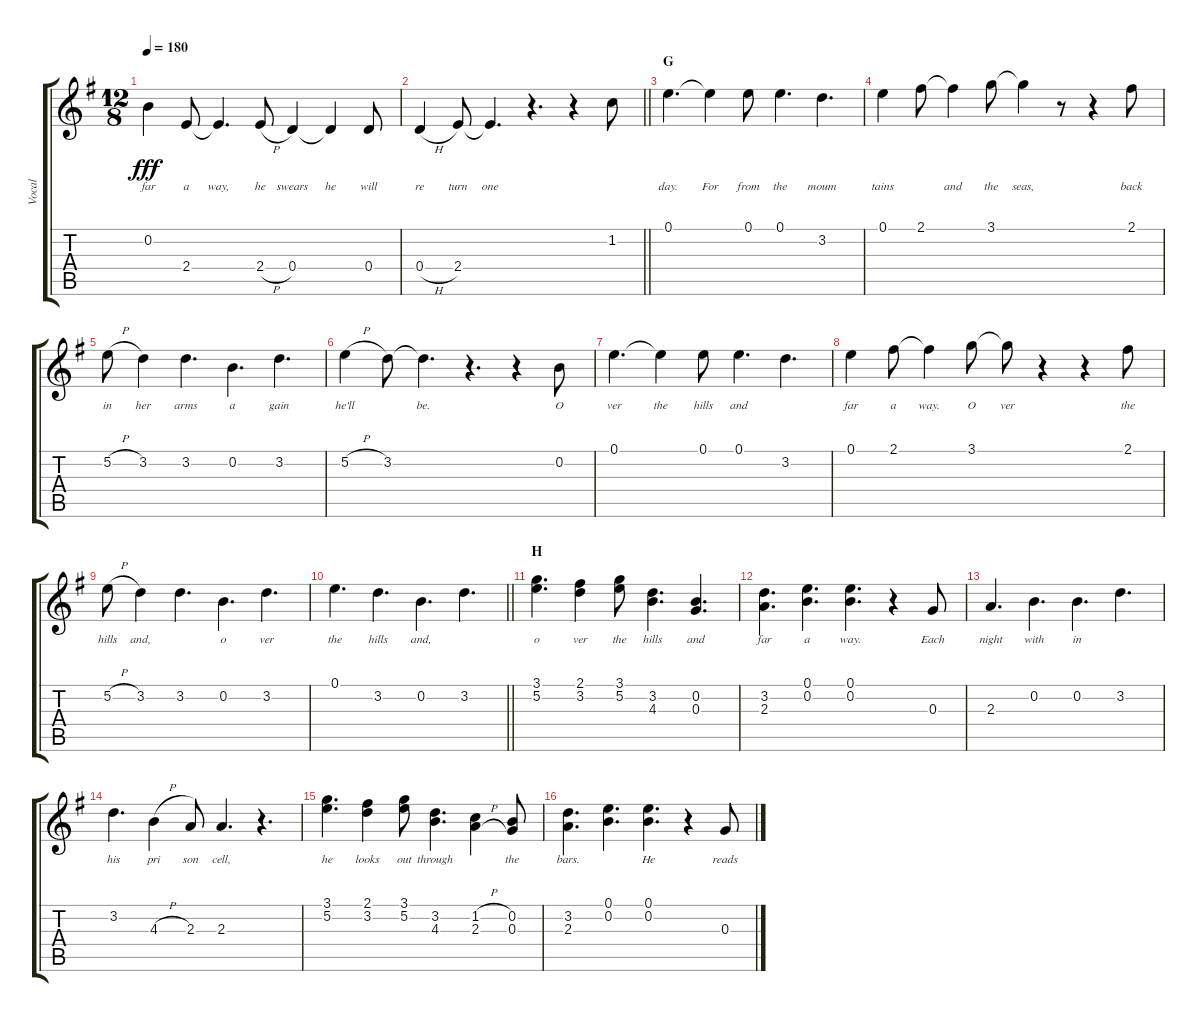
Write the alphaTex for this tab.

\track ("Vocal" "Vocal") {instrument electricbassfinger}
\staff {score tabs}
\tuning (E4 B3 G3 D3 A2 E2) {hide}
\ts (12 8)
\tempo 180
\clef g2
\ks g
0.2.4{lyrics (0 "far") lyrics (1 "") lyrics (2 "") lyrics (3 "") lyrics (4 "") dy fff} 2.4.8{lyrics (0 "a") lyrics (1 "") lyrics (2 "") lyrics (3 "") lyrics (4 "")} 2.4{t}.4{d lyrics (0 "way,") lyrics (1 "") lyrics (2 "") lyrics (3 "") lyrics (4 "")} 2.4{h}.8{lyrics (0 "he") lyrics (1 "") lyrics (2 "") lyrics (3 "") lyrics (4 "")} 0.4.4{lyrics (0 "swears") lyrics (1 "") lyrics (2 "") lyrics (3 "") lyrics (4 "")} 0.4{t}.4{lyrics (0 "he") lyrics (1 "") lyrics (2 "") lyrics (3 "") lyrics (4 "")} 0.4.8{lyrics (0 "will") lyrics (1 "") lyrics (2 "") lyrics (3 "") lyrics (4 "")} |
\barLineRight lightlight
0.4{h}.4{lyrics (0 "re") lyrics (1 "") lyrics (2 "") lyrics (3 "") lyrics (4 "")} 2.4.8{lyrics (0 "turn") lyrics (1 "") lyrics (2 "") lyrics (3 "") lyrics (4 "")} 2.4{t}.4{d lyrics (0 "one") lyrics (1 "") lyrics (2 "") lyrics (3 "") lyrics (4 "")} r.4{d} r.4 1.2.8{lyrics (0 "") lyrics (1 "") lyrics (2 "") lyrics (3 "") lyrics (4 "")} |
\section ("" "G")
0.1.4{d lyrics (0 "day.") lyrics (1 "") lyrics (2 "") lyrics (3 "") lyrics (4 "")} 0.1{t}.4{lyrics (0 "For") lyrics (1 "") lyrics (2 "") lyrics (3 "") lyrics (4 "")} 0.1.8{lyrics (0 "from") lyrics (1 "") lyrics (2 "") lyrics (3 "") lyrics (4 "")} 0.1.4{d lyrics (0 "the") lyrics (1 "") lyrics (2 "") lyrics (3 "") lyrics (4 "")} 3.2.4{d lyrics (0 "moum") lyrics (1 "") lyrics (2 "") lyrics (3 "") lyrics (4 "")} |
0.1.4{lyrics (0 "tains") lyrics (1 "") lyrics (2 "") lyrics (3 "") lyrics (4 "")} 2.1.8{lyrics (0 "") lyrics (1 "") lyrics (2 "") lyrics (3 "") lyrics (4 "")} 2.1{t}.4{lyrics (0 "and") lyrics (1 "") lyrics (2 "") lyrics (3 "") lyrics (4 "")} 3.1.8{lyrics (0 "the") lyrics (1 "") lyrics (2 "") lyrics (3 "") lyrics (4 "")} 3.1{t}.4{lyrics (0 "seas,") lyrics (1 "") lyrics (2 "") lyrics (3 "") lyrics (4 "")} r.8 r.4 2.1.8{lyrics (0 "back") lyrics (1 "") lyrics (2 "") lyrics (3 "") lyrics (4 "")} |
5.2{h}.8{lyrics (0 "in") lyrics (1 "") lyrics (2 "") lyrics (3 "") lyrics (4 "")} 3.2.4{lyrics (0 "her") lyrics (1 "") lyrics (2 "") lyrics (3 "") lyrics (4 "")} 3.2.4{d lyrics (0 "arms") lyrics (1 "") lyrics (2 "") lyrics (3 "") lyrics (4 "")} 0.2.4{d lyrics (0 "a") lyrics (1 "") lyrics (2 "") lyrics (3 "") lyrics (4 "")} 3.2.4{d lyrics (0 "gain") lyrics (1 "") lyrics (2 "") lyrics (3 "") lyrics (4 "")} |
5.2{h}.4{lyrics (0 "he'll") lyrics (1 "") lyrics (2 "") lyrics (3 "") lyrics (4 "")} 3.2.8{lyrics (0 "") lyrics (1 "") lyrics (2 "") lyrics (3 "") lyrics (4 "")} 3.2{t}.4{d lyrics (0 "be.") lyrics (1 "") lyrics (2 "") lyrics (3 "") lyrics (4 "")} r.4{d} r.4 0.2.8{lyrics (0 "O") lyrics (1 "") lyrics (2 "") lyrics (3 "") lyrics (4 "")} |
0.1.4{d lyrics (0 "ver") lyrics (1 "") lyrics (2 "") lyrics (3 "") lyrics (4 "")} 0.1{t}.4{lyrics (0 "the") lyrics (1 "") lyrics (2 "") lyrics (3 "") lyrics (4 "")} 0.1.8{lyrics (0 "hills") lyrics (1 "") lyrics (2 "") lyrics (3 "") lyrics (4 "")} 0.1.4{d lyrics (0 "and") lyrics (1 "") lyrics (2 "") lyrics (3 "") lyrics (4 "")} 3.2.4{d lyrics (0 "") lyrics (1 "") lyrics (2 "") lyrics (3 "") lyrics (4 "")} |
0.1.4{lyrics (0 "far") lyrics (1 "") lyrics (2 "") lyrics (3 "") lyrics (4 "")} 2.1.8{lyrics (0 "a") lyrics (1 "") lyrics (2 "") lyrics (3 "") lyrics (4 "")} 2.1{t}.4{lyrics (0 "way.") lyrics (1 "") lyrics (2 "") lyrics (3 "") lyrics (4 "")} 3.1.8{lyrics (0 "O") lyrics (1 "") lyrics (2 "") lyrics (3 "") lyrics (4 "")} 3.1{t}.8{lyrics (0 "ver") lyrics (1 "") lyrics (2 "") lyrics (3 "") lyrics (4 "")} r.4 r.4 2.1.8{lyrics (0 "the") lyrics (1 "") lyrics (2 "") lyrics (3 "") lyrics (4 "")} |
5.2{h}.8{lyrics (0 "hills") lyrics (1 "") lyrics (2 "") lyrics (3 "") lyrics (4 "")} 3.2.4{lyrics (0 "and,") lyrics (1 "") lyrics (2 "") lyrics (3 "") lyrics (4 "")} 3.2.4{d lyrics (0 "") lyrics (1 "") lyrics (2 "") lyrics (3 "") lyrics (4 "")} 0.2.4{d lyrics (0 "o") lyrics (1 "") lyrics (2 "") lyrics (3 "") lyrics (4 "")} 3.2.4{d lyrics (0 "ver") lyrics (1 "") lyrics (2 "") lyrics (3 "") lyrics (4 "")} |
\barLineRight lightlight
0.1.4{d lyrics (0 "the") lyrics (1 "") lyrics (2 "") lyrics (3 "") lyrics (4 "")} 3.2.4{d lyrics (0 "hills") lyrics (1 "") lyrics (2 "") lyrics (3 "") lyrics (4 "")} 0.2.4{d lyrics (0 "and,") lyrics (1 "") lyrics (2 "") lyrics (3 "") lyrics (4 "")} 3.2.4{d lyrics (0 "") lyrics (1 "") lyrics (2 "") lyrics (3 "") lyrics (4 "")} |
\section ("" "H")
(3.1 5.2).4{d lyrics (0 "o") lyrics (1 "") lyrics (2 "") lyrics (3 "") lyrics (4 "")} (2.1 3.2).4{lyrics (0 "ver") lyrics (1 "") lyrics (2 "") lyrics (3 "") lyrics (4 "")} (3.1 5.2).8{lyrics (0 "the") lyrics (1 "") lyrics (2 "") lyrics (3 "") lyrics (4 "")} (3.2 4.3).4{d lyrics (0 "hills") lyrics (1 "") lyrics (2 "") lyrics (3 "") lyrics (4 "")} (0.2 0.3).4{d lyrics (0 "and") lyrics (1 "") lyrics (2 "") lyrics (3 "") lyrics (4 "")} |
(3.2 2.3).4{d lyrics (0 "far") lyrics (1 "") lyrics (2 "") lyrics (3 "") lyrics (4 "")} (0.1 0.2).4{d lyrics (0 "a") lyrics (1 "") lyrics (2 "") lyrics (3 "") lyrics (4 "")} (0.1 0.2).4{d lyrics (0 "way.") lyrics (1 "") lyrics (2 "") lyrics (3 "") lyrics (4 "")} r.4 0.3.8{lyrics (0 "Each") lyrics (1 "") lyrics (2 "") lyrics (3 "") lyrics (4 "")} |
2.3.4{d lyrics (0 "night") lyrics (1 "") lyrics (2 "") lyrics (3 "") lyrics (4 "")} 0.2.4{d lyrics (0 "with") lyrics (1 "") lyrics (2 "") lyrics (3 "") lyrics (4 "")} 0.2.4{d lyrics (0 "in") lyrics (1 "") lyrics (2 "") lyrics (3 "") lyrics (4 "")} 3.2.4{d lyrics (0 "") lyrics (1 "") lyrics (2 "") lyrics (3 "") lyrics (4 "")} |
3.2.4{d lyrics (0 "his") lyrics (1 "") lyrics (2 "") lyrics (3 "") lyrics (4 "")} 4.3{h}.4{lyrics (0 "pri") lyrics (1 "") lyrics (2 "") lyrics (3 "") lyrics (4 "")} 2.3.8{lyrics (0 "son") lyrics (1 "") lyrics (2 "") lyrics (3 "") lyrics (4 "")} 2.3.4{d lyrics (0 "cell,") lyrics (1 "") lyrics (2 "") lyrics (3 "") lyrics (4 "")} r.4{d} |
(3.1 5.2).4{d lyrics (0 "he") lyrics (1 "") lyrics (2 "") lyrics (3 "") lyrics (4 "")} (2.1 3.2).4{lyrics (0 "looks") lyrics (1 "") lyrics (2 "") lyrics (3 "") lyrics (4 "")} (3.1 5.2).8{lyrics (0 "out") lyrics (1 "") lyrics (2 "") lyrics (3 "") lyrics (4 "")} (3.2 4.3).4{d lyrics (0 "through") lyrics (1 "") lyrics (2 "") lyrics (3 "") lyrics (4 "")} (1.2{h} 2.3{h}).4{lyrics (0 "") lyrics (1 "") lyrics (2 "") lyrics (3 "") lyrics (4 "")} (0.2 0.3).8{lyrics (0 "the") lyrics (1 "") lyrics (2 "") lyrics (3 "") lyrics (4 "")} |
(3.2 2.3).4{d lyrics (0 "bars.") lyrics (1 "") lyrics (2 "") lyrics (3 "") lyrics (4 "")} (0.1 0.2).4{d lyrics (0 "") lyrics (1 "") lyrics (2 "") lyrics (3 "") lyrics (4 "")} (0.1 0.2).4{d lyrics (0 "He") lyrics (1 "") lyrics (2 "") lyrics (3 "") lyrics (4 "")} r.4 0.3.8{lyrics (0 "reads") lyrics (1 "") lyrics (2 "") lyrics (3 "") lyrics (4 "")}
